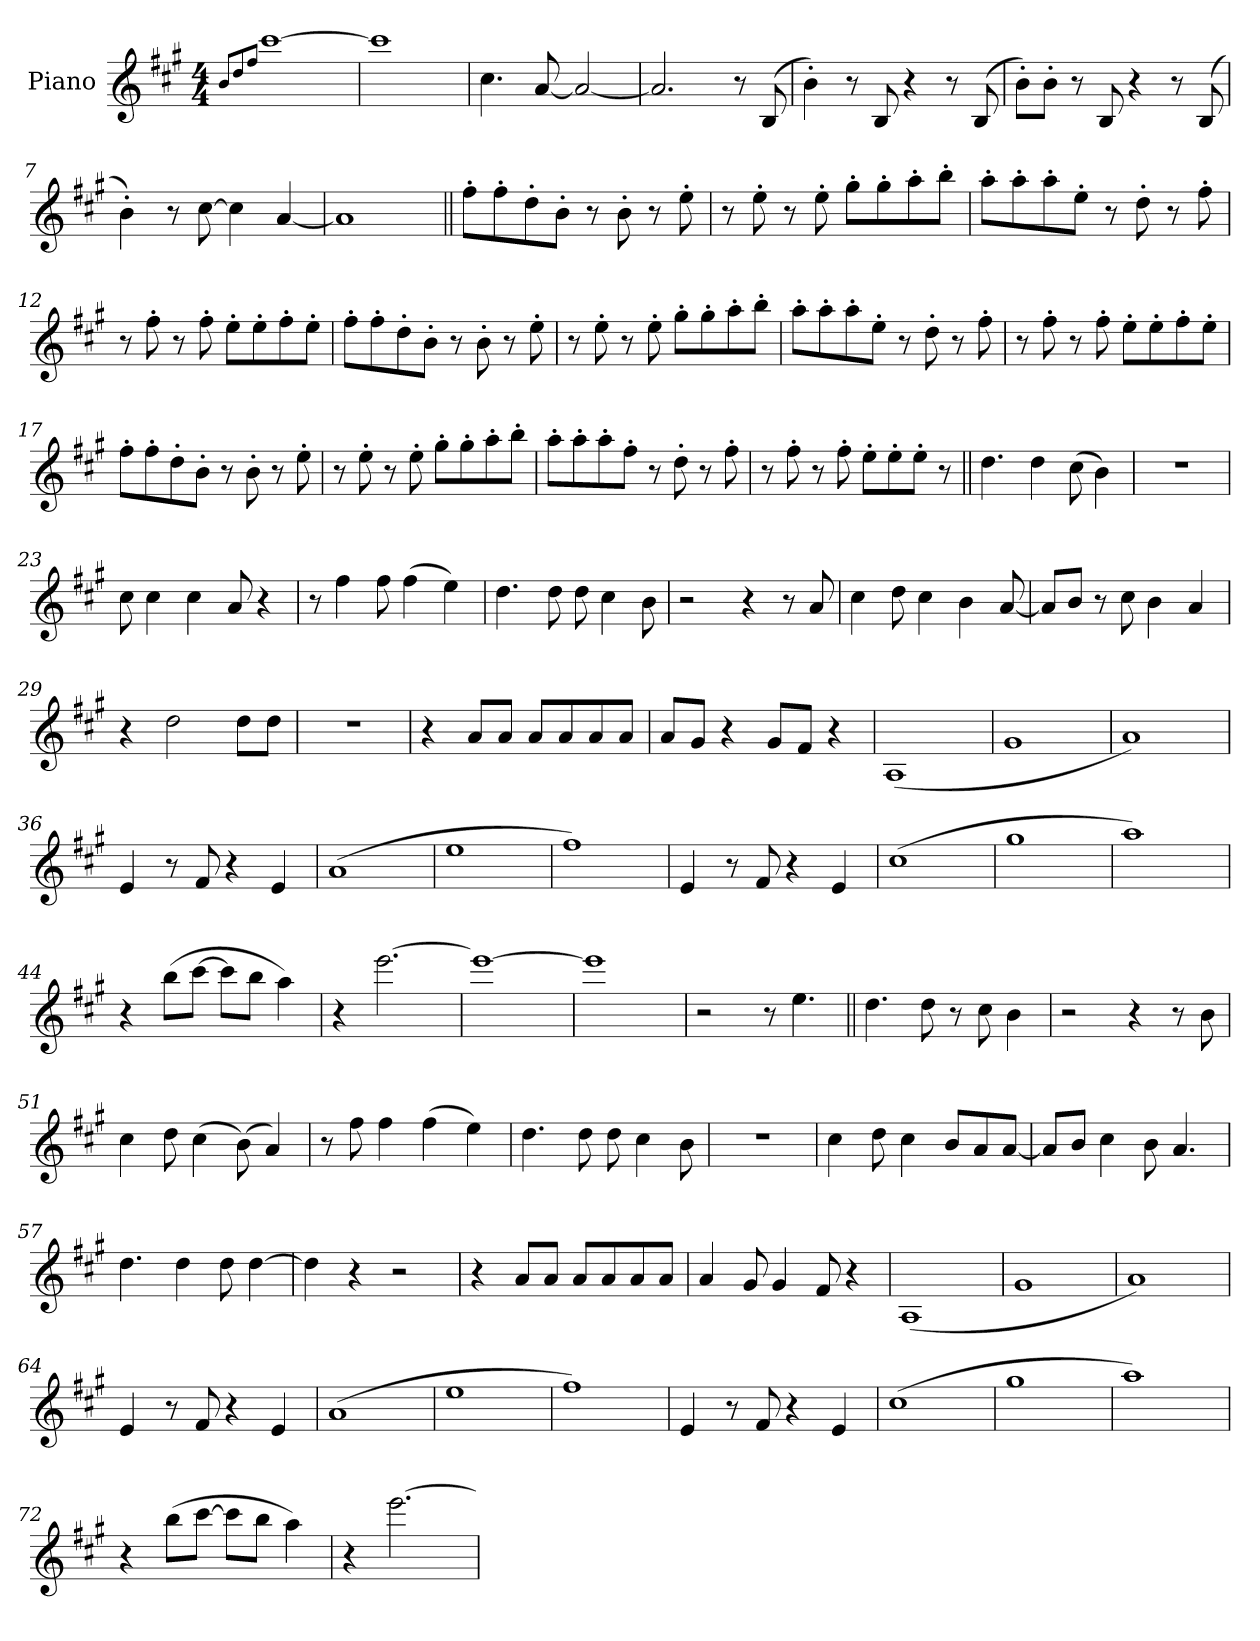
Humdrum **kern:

**kern
*part1
*staff1
*I"Piano
*I'Pno.
*clefG2
*k[f#c#g#]
*M4/4
*MM160
=1
8qbL
8qdd
8qff#J
[1ccc#!
=2
1ccc#!]
=3
4.cc#!
[8a!
2a!_
=4
2.a!]
8r
(<8B!
=5
4b'!)
8r
8B!
4r
8r
(<8B!
=6
8b'!L)
8b'!J
8r
8B!
4r
8r
(<8B!
=7
4b'!)
8r
[8cc#!
4cc#!]
[4a!
=8
1a!]
=9||
8ff#'L
8ff#'
8dd'
8b'J
8r
8b'
8r
8ee'
=10
8r
8ee'
8r
8ee'
8gg#'L
8gg#'
8aa'
8bb'J
=11
8aa'L
8aa'
8aa'
8ee'J
8r
8dd'
8r
8ff#'
=12
8r
8ff#'
8r
8ff#'
8ee'L
8ee'
8ff#'
8ee'J
=13
8ff#'L
8ff#'
8dd'
8b'J
8r
8b'
8r
8ee'
=14
8r
8ee'
8r
8ee'
8gg#'L
8gg#'
8aa'
8bb'J
=15
8aa'L
8aa'
8aa'
8ee'J
8r
8dd'
8r
8ff#'
=16
8r
8ff#'
8r
8ff#'
8ee'L
8ee'
8ff#'
8ee'J
=17
8ff#'L
8ff#'
8dd'
8b'J
8r
8b'
8r
8ee'
=18
8r
8ee'
8r
8ee'
8gg#'L
8gg#'
8aa'
8bb'J
=19
8aa'L
8aa'
8aa'
8ff#'J
8r
8dd'
8r
8ff#'
=20
8r
8ff#'
8r
8ff#'
8ee'L
8ee'
8ee'J
8r
=21||
4.dd
4dd
(>8cc#
4b)
=22
1r
=23
8cc#
4cc#
4cc#
8a
4r
=24
8r
4ff#
8ff#
(>4ff#
4ee)
=25
4.dd
8dd
8dd
4cc#
8b
=26
2r
4r
8r
8a
=27
4cc#
8dd
4cc#
4b
[8a
=28
8aL]
8bJ
8r
8cc#
4b
4a
=29
4r
2dd
8ddL
8ddJ
=30
1r
=31
4r
8aL
8aJ
8aL
8a
8a
8aJ
=32
8aL
8g#J
4r
8g#L
8f#J
4r
=33
(>1A
=34
1g#
=35
1a)
=36
4e!
8r
8f#!
4r
4e!
=37
(>1a
=38
1ee
=39
1ff#)
=40
4e!
8r
8f#!
4r
4e!
=41
(>1cc#
=42
1gg#
=43
1aa)
=44
4r
(>8bbL
[8ccc#J
8ccc#L]
8bbJ
4aa)
=45
4r
[2.eee
=46
1eee_
=47
1eee]
=48
2r
8r
4.ee
=49||
4.dd
8dd
8r
8cc#
4b
=50
2r
4r
8r
8b
=51
4cc#
8dd
(>4cc#
(>8b)
4a)
=52
8r
8ff#
4ff#
(>4ff#
4ee)
=53
4.dd
8dd
8dd
4cc#
8b
=54
1r
=55
4cc#
8dd
4cc#
8bL
8a
[8aJ
=56
8aL]
8bJ
4cc#
8b
4.a
=57
4.dd
4dd
8dd
[4dd
=58
4dd]
4r
2r
=59
4r
8aL
8aJ
8aL
8a
8a
8aJ
=60
4a
8g#
4g#
8f#
4r
=61
(>1A
=62
1g#
=63
1a)
=64
4e!
8r
8f#!
4r
4e!
=65
(>1a
=66
1ee
=67
1ff#)
=68
4e!
8r
8f#!
4r
4e!
=69
(>1cc#
=70
1gg#
=71
1aa)
=72
4r
(>8bbL
[8ccc#J
8ccc#L]
8bbJ
4aa)
=73
4r
[2.eee
=
*-
